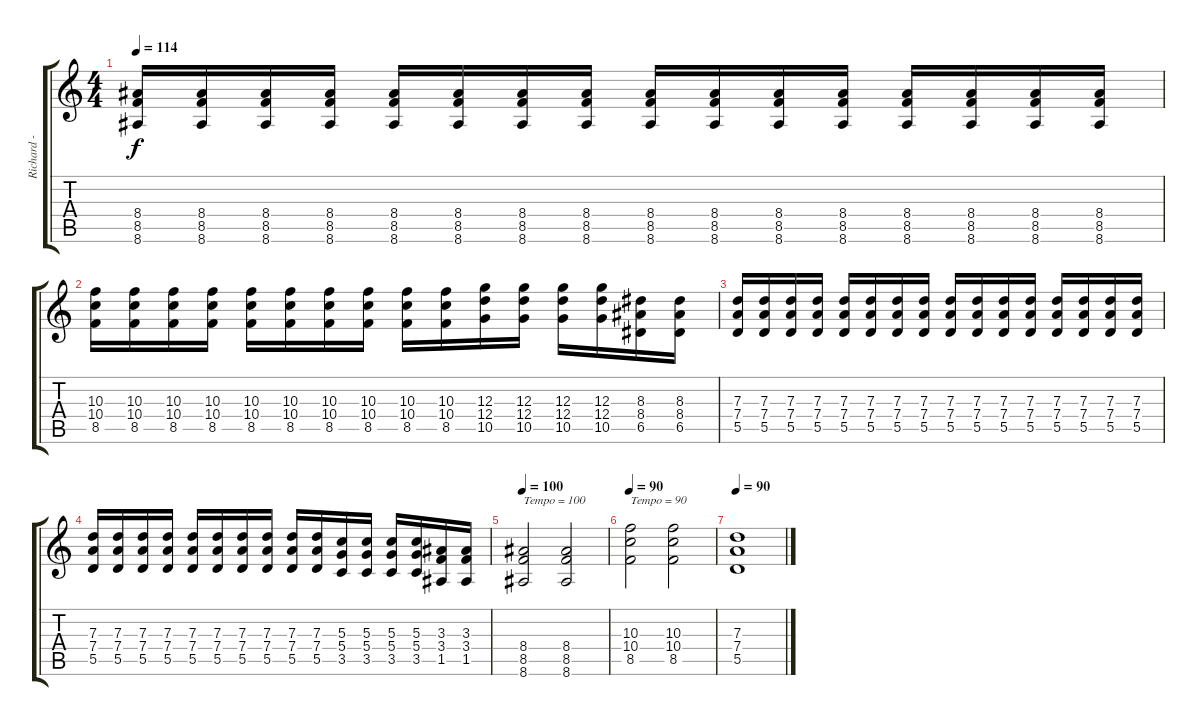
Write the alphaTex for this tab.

\track ("Richard - Lead Guitar" "Richard - ") {instrument overdrivenguitar}
\staff {score tabs}
\tuning (E4 B3 G3 D3 A2 D2) {hide}
\ts (4 4)
\tempo 114
\clef g2
\ks c
(8.4 8.5 8.6).16{dy f} (8.4 8.5 8.6).16 (8.4 8.5 8.6).16 (8.4 8.5 8.6).16 (8.4 8.5 8.6).16 (8.4 8.5 8.6).16 (8.4 8.5 8.6).16 (8.4 8.5 8.6).16 (8.4 8.5 8.6).16 (8.4 8.5 8.6).16 (8.4 8.5 8.6).16 (8.4 8.5 8.6).16 (8.4 8.5 8.6).16 (8.4 8.5 8.6).16 (8.4 8.5 8.6).16 (8.4 8.5 8.6).16 |
(10.3 10.4 8.5).16 (10.3 10.4 8.5).16 (10.3 10.4 8.5).16 (10.3 10.4 8.5).16 (10.3 10.4 8.5).16 (10.3 10.4 8.5).16 (10.3 10.4 8.5).16 (10.3 10.4 8.5).16 (10.3 10.4 8.5).16 (10.3 10.4 8.5).16 (12.3 12.4 10.5).16 (12.3 12.4 10.5).16 (12.3 12.4 10.5).16 (12.3 12.4 10.5).16 (8.3 8.4 6.5).16 (8.3 8.4 6.5).16 |
(7.3 7.4 5.5).16 (7.3 7.4 5.5).16 (7.3 7.4 5.5).16 (7.3 7.4 5.5).16 (7.3 7.4 5.5).16 (7.3 7.4 5.5).16 (7.3 7.4 5.5).16 (7.3 7.4 5.5).16 (7.3 7.4 5.5).16 (7.3 7.4 5.5).16 (7.3 7.4 5.5).16 (7.3 7.4 5.5).16 (7.3 7.4 5.5).16 (7.3 7.4 5.5).16 (7.3 7.4 5.5).16 (7.3 7.4 5.5).16 |
(7.3 7.4 5.5).16 (7.3 7.4 5.5).16 (7.3 7.4 5.5).16 (7.3 7.4 5.5).16 (7.3 7.4 5.5).16 (7.3 7.4 5.5).16 (7.3 7.4 5.5).16 (7.3 7.4 5.5).16 (7.3 7.4 5.5).16 (7.3 7.4 5.5).16 (5.3 5.4 3.5).16 (5.3 5.4 3.5).16 (5.3 5.4 3.5).16 (5.3 5.4 3.5).16 (3.3 3.4 1.5).16 (3.3 3.4 1.5).16 |
\tempo 100
(8.4 8.5 8.6).2{txt "Tempo = 100"} (8.4 8.5 8.6).2 |
\tempo 90
(10.3 10.4 8.5).2{txt "Tempo = 90"} (10.3 10.4 8.5).2 |
\tempo 90
(7.3 7.4 5.5).1
